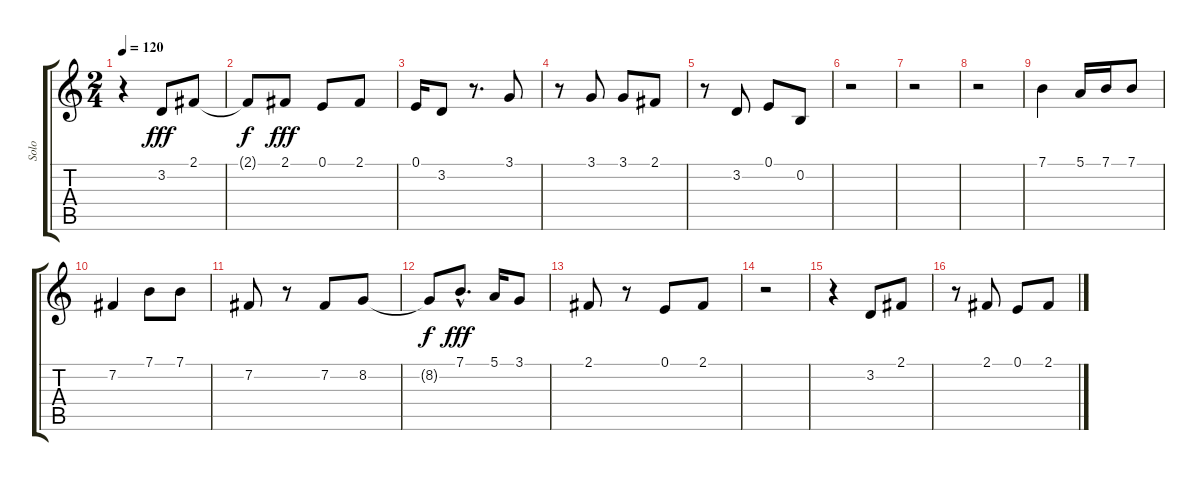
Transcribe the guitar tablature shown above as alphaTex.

\track ("Solo" "Solo") {instrument acousticgrandpiano}
\staff {score tabs}
\tuning (E4 B3 G3 D3 A2 E2) {hide}
\ts (2 4)
\tempo 120
\clef g2
\ks c
r.4{dy fff} 3.2.8 2.1.8 |
2.1{t}.8{dy f} 2.1.8{dy fff} 0.1.8 2.1.8 |
0.1.16 3.2.8 r.8{d} 3.1.8 |
r.8 3.1.8 3.1.8 2.1.8 |
r.8 3.2.8 0.1.8 0.2.8 |
r.2 |
r.2 |
r.2 |
7.1.4 5.1.16 7.1.16 7.1.8 |
7.2.4 7.1.8 7.1.8 |
7.2.8 r.8 7.2.8 8.2.8 |
8.2{t}.8{dy f} 7.1{hac}.8{d dy fff} 5.1.16 3.1.8 |
2.1.8 r.8 0.1.8 2.1.8 |
r.2 |
r.4 3.2.8 2.1.8 |
r.8 2.1.8 0.1.8 2.1.8
